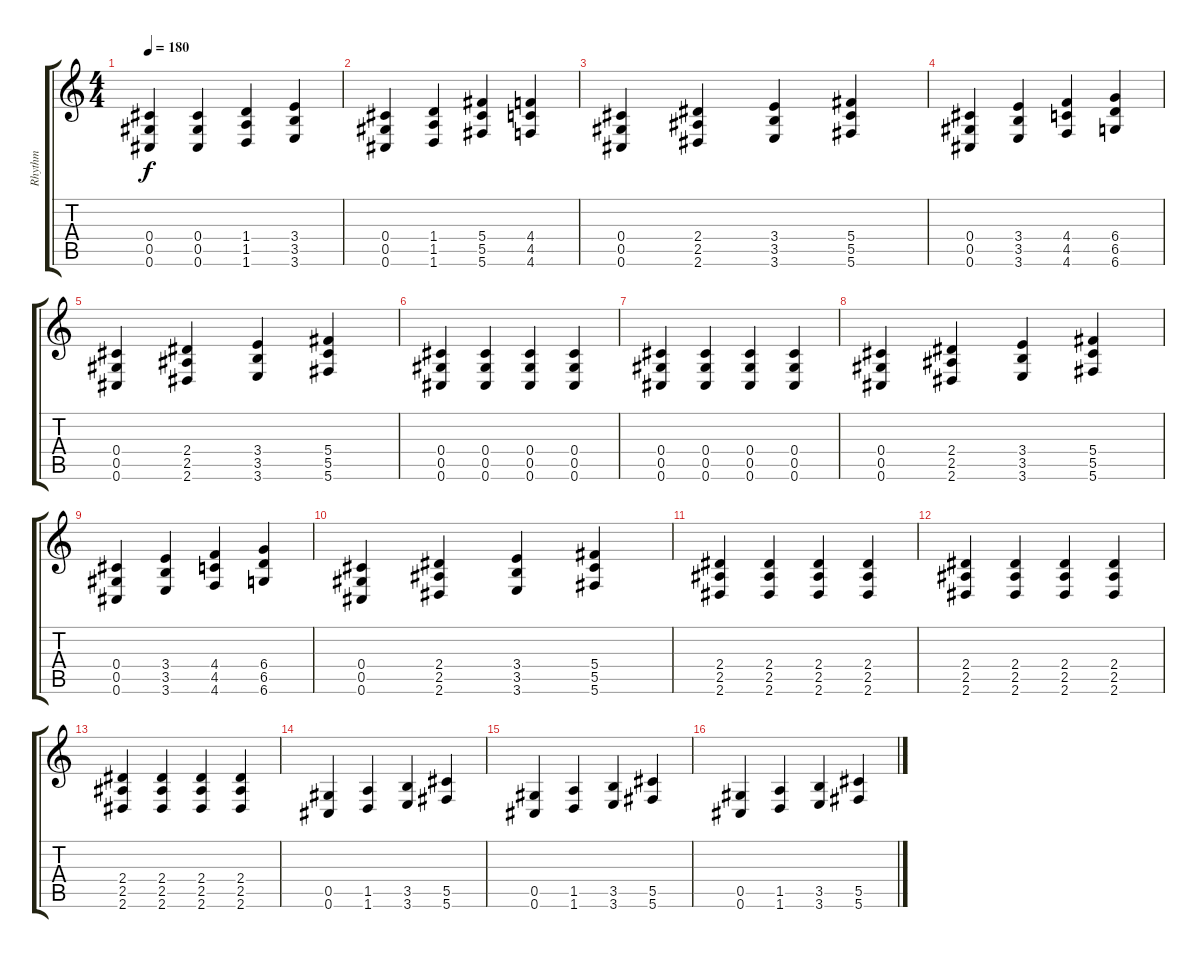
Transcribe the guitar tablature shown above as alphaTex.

\track ("Rhythm" "Rhythm") {instrument distortionguitar}
\staff {score tabs}
\tuning (Eb4 Bb3 Gb3 Db3 Ab2 Db2) {hide}
\ts (4 4)
\tempo 180
\clef g2
\ks c
(0.4 0.5 0.6).4{dy f instrument distortionguitar} (0.4 0.5 0.6).4 (1.4 1.5 1.6).4 (3.4 3.5 3.6).4 |
(0.4 0.5 0.6).4 (1.4 1.5 1.6).4 (5.4 5.5 5.6).4 (4.4 4.5 4.6).4 |
(0.4 0.5 0.6).4 (2.4 2.5 2.6).4 (3.4 3.5 3.6).4 (5.4 5.5 5.6).4 |
(0.4 0.5 0.6).4 (3.4 3.5 3.6).4 (4.4 4.5 4.6).4 (6.4 6.5 6.6).4 |
(0.4 0.5 0.6).4 (2.4 2.5 2.6).4 (3.4 3.5 3.6).4 (5.4 5.5 5.6).4 |
(0.4 0.5 0.6).4 (0.4 0.5 0.6).4 (0.4 0.5 0.6).4 (0.4 0.5 0.6).4 |
(0.4 0.5 0.6).4 (0.4 0.5 0.6).4 (0.4 0.5 0.6).4 (0.4 0.5 0.6).4 |
(0.4 0.5 0.6).4 (2.4 2.5 2.6).4 (3.4 3.5 3.6).4 (5.4 5.5 5.6).4 |
(0.4 0.5 0.6).4 (3.4 3.5 3.6).4 (4.4 4.5 4.6).4 (6.4 6.5 6.6).4 |
(0.4 0.5 0.6).4 (2.4 2.5 2.6).4 (3.4 3.5 3.6).4 (5.4 5.5 5.6).4 |
(2.4 2.5 2.6).4 (2.4 2.5 2.6).4 (2.4 2.5 2.6).4 (2.4 2.5 2.6).4 |
(2.4 2.5 2.6).4 (2.4 2.5 2.6).4 (2.4 2.5 2.6).4 (2.4 2.5 2.6).4 |
(2.4 2.5 2.6).4 (2.4 2.5 2.6).4 (2.4 2.5 2.6).4 (2.4 2.5 2.6).4 |
(0.5 0.6).4 (1.5 1.6).4 (3.5 3.6).4 (5.5 5.6).4 |
(0.5 0.6).4 (1.5 1.6).4 (3.5 3.6).4 (5.5 5.6).4 |
(0.5 0.6).4 (1.5 1.6).4 (3.5 3.6).4 (5.5 5.6).4
